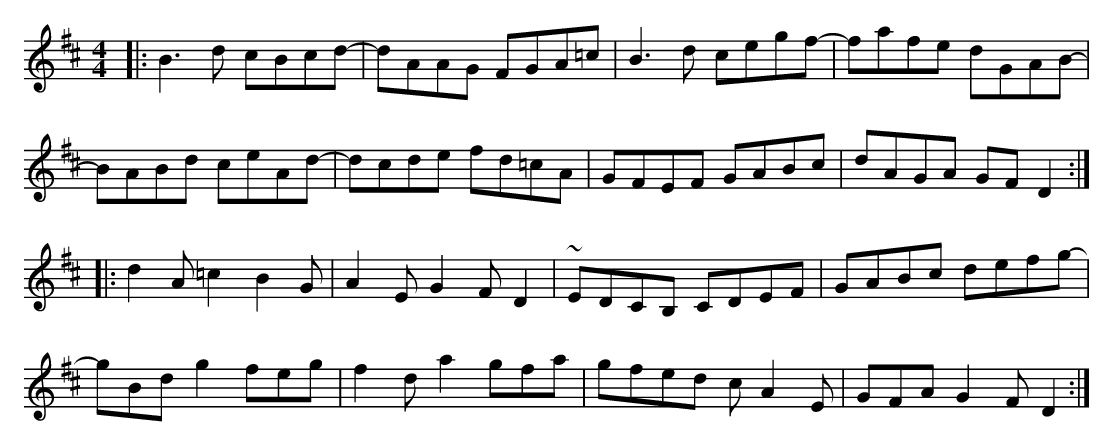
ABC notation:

X:1
M:4/4
K:D
|:B3d cBcd-|dAAG FGA=c|B3d cegf-|fafe dGAB-|
BABd ceAd-|dcde fd=cA|GFEF GABc|dAGA GFD2:|
|:d2A=c2B2G|A2EG2FD2|~EDCB, CDEF|GABc defg-|
gBdg2feg|f2da2gfa|gfed cA2E|GFAG2FD2:|
